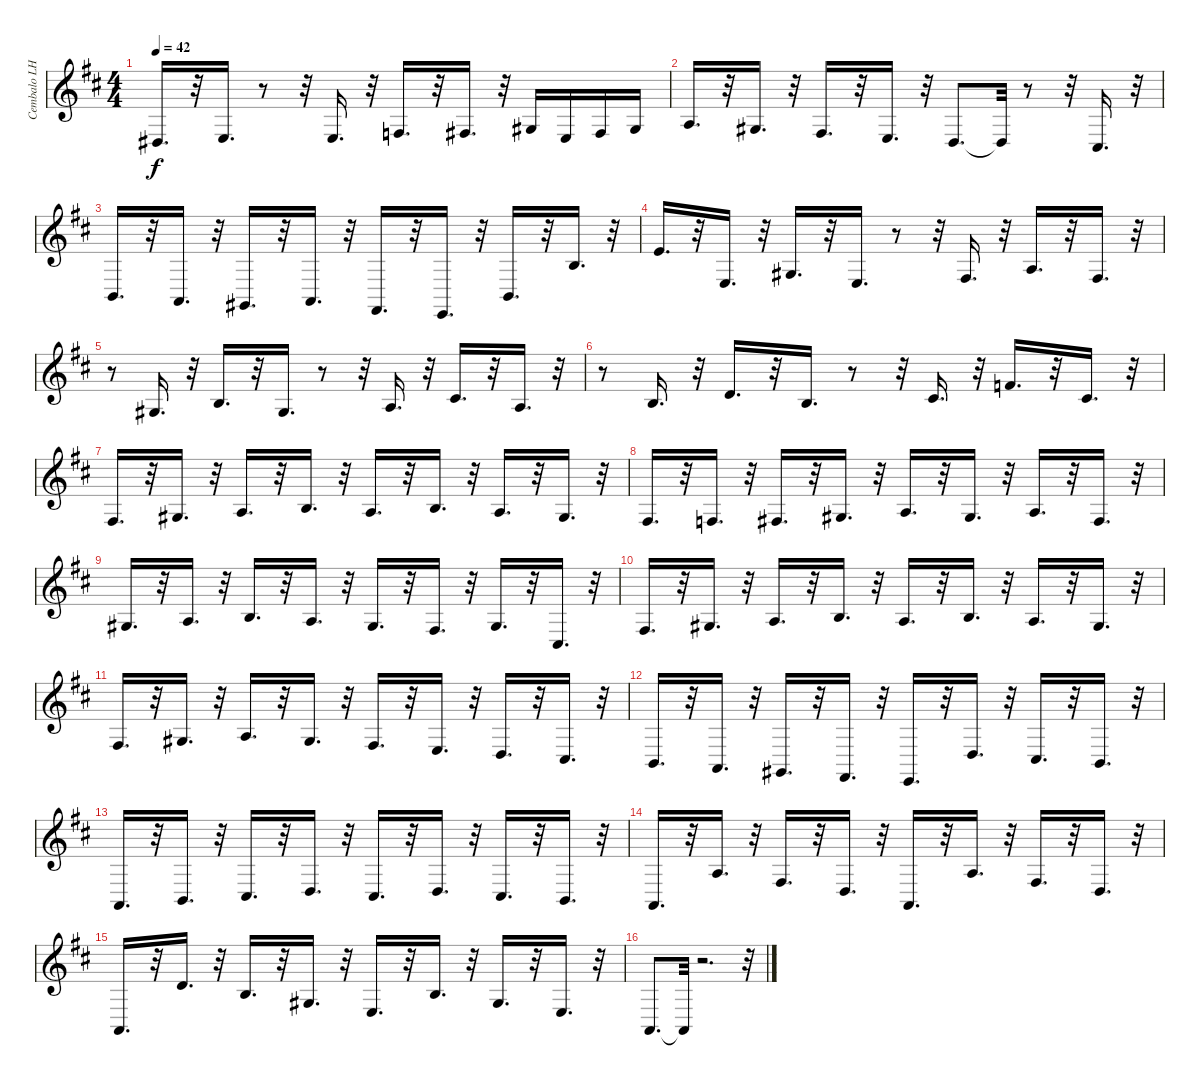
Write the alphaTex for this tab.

\track ("Cembalo LH" "Cembalo LH") {mute instrument acousticgrandpiano}
\staff {score}
\tuning (E4 B3 G3 D3 A2 E2) {hide}
\ts (4 4)
\tempo 42
\clef g2
\ks d
1.4.16{d dy f} r.32 2.4.16{d} r.8 r.32 2.4.16{d} r.32 3.4.16{d} r.32 4.4.16{d} r.32 1.3.16 2.4.16 4.4.16 1.3.16 |
2.3.16{d} r.32 1.3.16{d} r.32 4.4.16{d} r.32 2.4.16{d} r.32 0.4.8{d} 0.4{t}.32 r.8 r.32 4.5.16{d} r.32 |
2.5.16{d} r.32 0.5.16{d} r.32 4.6.16{d} r.32 0.5.16{d} r.32 2.6.16{d} r.32 0.6.16{d} r.32 2.5.16{d} r.32 0.2.16{d} r.32 |
0.1.16{d} r.32 2.4.16{d} r.32 1.3.16{d} r.32 2.4.16{d} r.8 r.32 4.4.16{d} r.32 2.3.16{d} r.32 4.4.16{d} r.32 |
r.8 1.3.16{d} r.32 0.2.16{d} r.32 1.3.16{d} r.8 r.32 2.3.16{d} r.32 2.2.16{d} r.32 2.3.16{d} r.32 |
r.8 0.2.16{d} r.32 3.2.16{d} r.32 0.2.16{d} r.8 r.32 2.2.16{d} r.32 1.1.16{d} r.32 2.2.16{d} r.32 |
4.4.16{d} r.32 1.3.16{d} r.32 2.3.16{d} r.32 0.2.16{d} r.32 2.3.16{d} r.32 0.2.16{d} r.32 2.3.16{d} r.32 1.3.16{d} r.32 |
4.4.16{d} r.32 3.4.16{d} r.32 4.4.16{d} r.32 1.3.16{d} r.32 2.3.16{d} r.32 1.3.16{d} r.32 2.3.16{d} r.32 4.4.16{d} r.32 |
1.3.16{d} r.32 2.3.16{d} r.32 0.2.16{d} r.32 2.3.16{d} r.32 1.3.16{d} r.32 4.4.16{d} r.32 1.3.16{d} r.32 4.5.16{d} r.32 |
4.4.16{d} r.32 1.3.16{d} r.32 2.3.16{d} r.32 0.2.16{d} r.32 2.3.16{d} r.32 0.2.16{d} r.32 2.3.16{d} r.32 1.3.16{d} r.32 |
4.4.16{d} r.32 1.3.16{d} r.32 2.3.16{d} r.32 1.3.16{d} r.32 4.4.16{d} r.32 2.4.16{d} r.32 0.4.16{d} r.32 4.5.16{d} r.32 |
2.5.16{d} r.32 0.5.16{d} r.32 4.6.16{d} r.32 2.6.16{d} r.32 0.6.16{d} r.32 0.4.16{d} r.32 4.5.16{d} r.32 2.5.16{d} r.32 |
0.5.16{d} r.32 2.5.16{d} r.32 4.5.16{d} r.32 0.4.16{d} r.32 4.5.16{d} r.32 0.4.16{d} r.32 4.5.16{d} r.32 2.5.16{d} r.32 |
0.5.16{d} r.32 2.3.16{d} r.32 4.4.16{d} r.32 0.4.16{d} r.32 0.5.16{d} r.32 2.3.16{d} r.32 4.4.16{d} r.32 0.4.16{d} r.32 |
0.5.16{d} r.32 3.2.16{d} r.32 0.2.16{d} r.32 1.3.16{d} r.32 2.4.16{d} r.32 0.2.16{d} r.32 1.3.16{d} r.32 2.4.16{d} r.32 |
0.5.8{d} 0.5{t}.32 r.2{d} r.32
